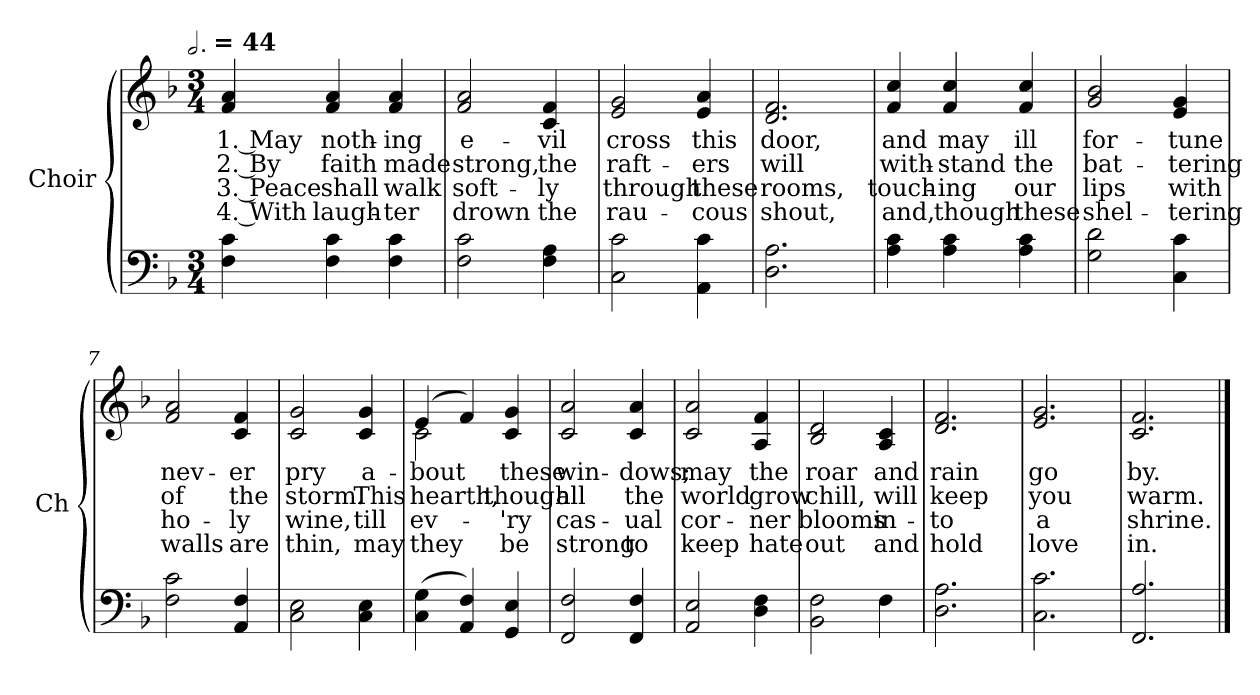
**kern	**kern	**text	**text	**text	**text
*part2	*part1	*part1	*part1	*part1	*part1
*staff2	*staff1	*staff1	*staff1	*staff1	*staff1
*I"Choir	*I"Choir	*	*	*	*
*I'Ch	*I'Ch	*	*	*	*
*clefF4	*clefG2	*	*	*	*
*k[b-]	*k[b-]	*	*	*	*
!!LO:TX:omd:t=[half-dot] = 44
*M3/4	*M3/4	*	*	*	*
*MM132	*MM132	*	*	*	*
=1	=1	=1	=1	=1	=1
4F\ 4c\	4f/ 4a/	1. May	2. By	3. Peace	4. With
4F\ 4c\	4f/ 4a/	noth-	faith	shall	laugh-
4F\ 4c\	4f/ 4a/	-ing	made	walk	-ter
=2	=2	=2	=2	=2	=2
2F\ 2c\	2f/ 2a/	e-	strong,	soft-	drown
4F\ 4A\	4c/ 4f/	-vil	the	-ly	the
=3	=3	=3	=3	=3	=3
2C\ 2c\	2e/ 2g/	cross	raft-	through	rau-
4AA\ 4c\	4e/ 4a/	this	-ers	these	-cous
=4	=4	=4	=4	=4	=4
2.D\ 2.A\	2.d/ 2.f/	door,	will	rooms,	shout,
!!LO:LB:g=z
=5	=5	=5	=5	=5	=5
4A\ 4c\	4f/ 4cc/	and	with-	touch-	and,
4A\ 4c\	4f/ 4cc/	may	-stand	-ing	though
4A\ 4c\	4f/ 4cc/	ill	the	our	these
=6	=6	=6	=6	=6	=6
2G\ 2d\	2g/ 2b-/	for-	bat-	lips	shel-
4C\ 4c\	4e/ 4g/	-tune	-tering	with	-tering
=7	=7	=7	=7	=7	=7
2F\ 2c\	2f/ 2a/	nev-	of	ho-	walls
4AA/ 4F/	4c/ 4f/	-er	the	-ly	are
!!LO:LB:g=z
=8	=8	=8	=8	=8	=8
2C\ 2E\	2c/ 2g/	pry	storm.	wine,	thin,
4C\ 4E\	4c/ 4g/	a-	This	till	may
=9	=9	=9	=9	=9	=9
*	*^	*	*	*	*
(4C\ 4G\	(4e/	2c\	-bout	hearth,	ev-	they
4AA/ 4F/)	4f/)	.	.	.	.	.
4GG/ 4E/	4c/ 4g/	4ryy	these	though	-'ry	be
*	*v	*v	*	*	*	*
=10	=10	=10	=10	=10	=10
2FF/ 2F/	2c/ 2a/	win-	all	cas-	strong
4FF/ 4F/	4c/ 4a/	-dows;	the	-ual	to
=11	=11	=11	=11	=11	=11
2AA/ 2E/	2c/ 2a/	may	world	cor-	keep
4D\ 4F\	4A/ 4f/	the	grow	-ner	hate
!!LO:LB:g=z
=12	=12	=12	=12	=12	=12
2BB-\ 2F\	2B-/ 2d/	roar	chill,	blooms	out
4F\	4A/ 4c/	and	will	in-	and
=13	=13	=13	=13	=13	=13
2.D\ 2.A\	2.d/ 2.f/	rain	keep	-to	hold
=14	=14	=14	=14	=14	=14
2.C\ 2.c\	2.e/ 2.g/	go	you	a	love
=15	=15	=15	=15	=15	=15
2.FF/ 2.A/	2.c/ 2.f/	by.	warm.	shrine.	in.
==	==	==	==	==	==
*-	*-	*-	*-	*-	*-
